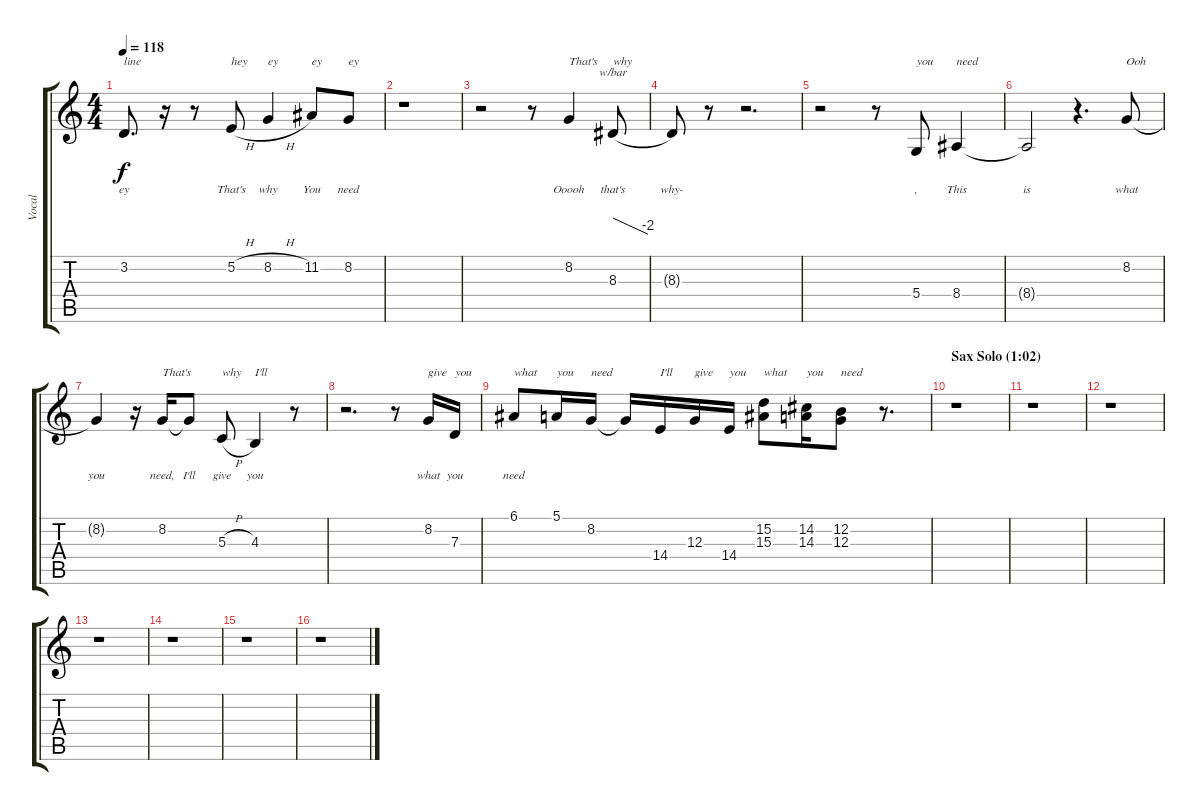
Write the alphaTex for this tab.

\track ("Vocal" "Vocal") {instrument clarinet}
\staff {score tabs}
\tuning (E4 B3 G3 D3 A2 E2) {hide}
\ts (4 4)
\tempo 118
\clef g2
\ks c
3.2.8{d txt "line" lyrics (0 "ey") lyrics (1 "") lyrics (2 "") lyrics (3 "") lyrics (4 "") dy f} r.16 r.8 5.2{h}.8{txt "hey" lyrics (0 "That's") lyrics (1 "") lyrics (2 "") lyrics (3 "") lyrics (4 "")} 8.2{h}.4{txt "ey" lyrics (0 "why") lyrics (1 "") lyrics (2 "") lyrics (3 "") lyrics (4 "")} 11.2.8{txt "ey" lyrics (0 "You") lyrics (1 "") lyrics (2 "") lyrics (3 "") lyrics (4 "")} 8.2.8{txt "ey" lyrics (0 "need") lyrics (1 "") lyrics (2 "") lyrics (3 "") lyrics (4 "")} |
r.1 |
r.2 r.8 8.2.4{txt "That's" lyrics (0 "Ooooh") lyrics (1 "") lyrics (2 "") lyrics (3 "") lyrics (4 "")} 8.3.8{tbe (dive default 0 0 60 -8) txt "why" lyrics (0 "that's") lyrics (1 "") lyrics (2 "") lyrics (3 "") lyrics (4 "")} |
8.3{t}.8{lyrics (0 "why-") lyrics (1 "") lyrics (2 "") lyrics (3 "") lyrics (4 "")} r.8 r.2{d} |
r.2 r.8 5.4.8{txt "you" lyrics (0 ",") lyrics (1 "") lyrics (2 "") lyrics (3 "") lyrics (4 "")} 8.4.4{txt "need" lyrics (0 "This") lyrics (1 "") lyrics (2 "") lyrics (3 "") lyrics (4 "")} |
8.4{t}.2{lyrics (0 "is") lyrics (1 "") lyrics (2 "") lyrics (3 "") lyrics (4 "")} r.4{d} 8.2.8{txt "Ooh" lyrics (0 "what") lyrics (1 "") lyrics (2 "") lyrics (3 "") lyrics (4 "")} |
8.2{t}.4{lyrics (0 "you") lyrics (1 "") lyrics (2 "") lyrics (3 "") lyrics (4 "")} r.16 8.2.16{txt "That's" lyrics (0 "need,") lyrics (1 "") lyrics (2 "") lyrics (3 "") lyrics (4 "")} 8.2{t}.8{lyrics (0 "I'll") lyrics (1 "") lyrics (2 "") lyrics (3 "") lyrics (4 "")} 5.3{h}.8{txt "why" lyrics (0 "give") lyrics (1 "") lyrics (2 "") lyrics (3 "") lyrics (4 "")} 4.3.4{txt "I'll" lyrics (0 "you") lyrics (1 "") lyrics (2 "") lyrics (3 "") lyrics (4 "")} r.8 |
r.2{d} r.8 8.2.16{txt "give" lyrics (0 "what") lyrics (1 "") lyrics (2 "") lyrics (3 "") lyrics (4 "")} 7.3.16{txt "you" lyrics (0 "you") lyrics (1 "") lyrics (2 "") lyrics (3 "") lyrics (4 "")} |
6.1.8{txt "what" lyrics (0 "need") lyrics (1 "") lyrics (2 "") lyrics (3 "") lyrics (4 "")} 5.1.16{txt "you" lyrics (0 "") lyrics (1 "") lyrics (2 "") lyrics (3 "") lyrics (4 "")} 8.2.16{txt "need" lyrics (0 "") lyrics (1 "") lyrics (2 "") lyrics (3 "") lyrics (4 "")} 8.2{t}.16{lyrics (0 "") lyrics (1 "") lyrics (2 "") lyrics (3 "") lyrics (4 "")} 14.4.16{txt "I'll" lyrics (0 "") lyrics (1 "") lyrics (2 "") lyrics (3 "") lyrics (4 "")} 12.3.16{txt "give" lyrics (0 "") lyrics (1 "") lyrics (2 "") lyrics (3 "") lyrics (4 "")} 14.4.16{txt "you" lyrics (0 "") lyrics (1 "") lyrics (2 "") lyrics (3 "") lyrics (4 "")} (15.2 15.3).8{txt "what" lyrics (0 "") lyrics (1 "") lyrics (2 "") lyrics (3 "") lyrics (4 "")} (14.2 14.3).16{txt "you" lyrics (0 "") lyrics (1 "") lyrics (2 "") lyrics (3 "") lyrics (4 "")} (12.2 12.3).8{txt "need" lyrics (0 "") lyrics (1 "") lyrics (2 "") lyrics (3 "") lyrics (4 "")} r.8{d} |
\section ("" "Sax Solo (1:02)")
r.1 |
r.1 |
r.1 |
r.1 |
r.1 |
r.1 |
r.1
